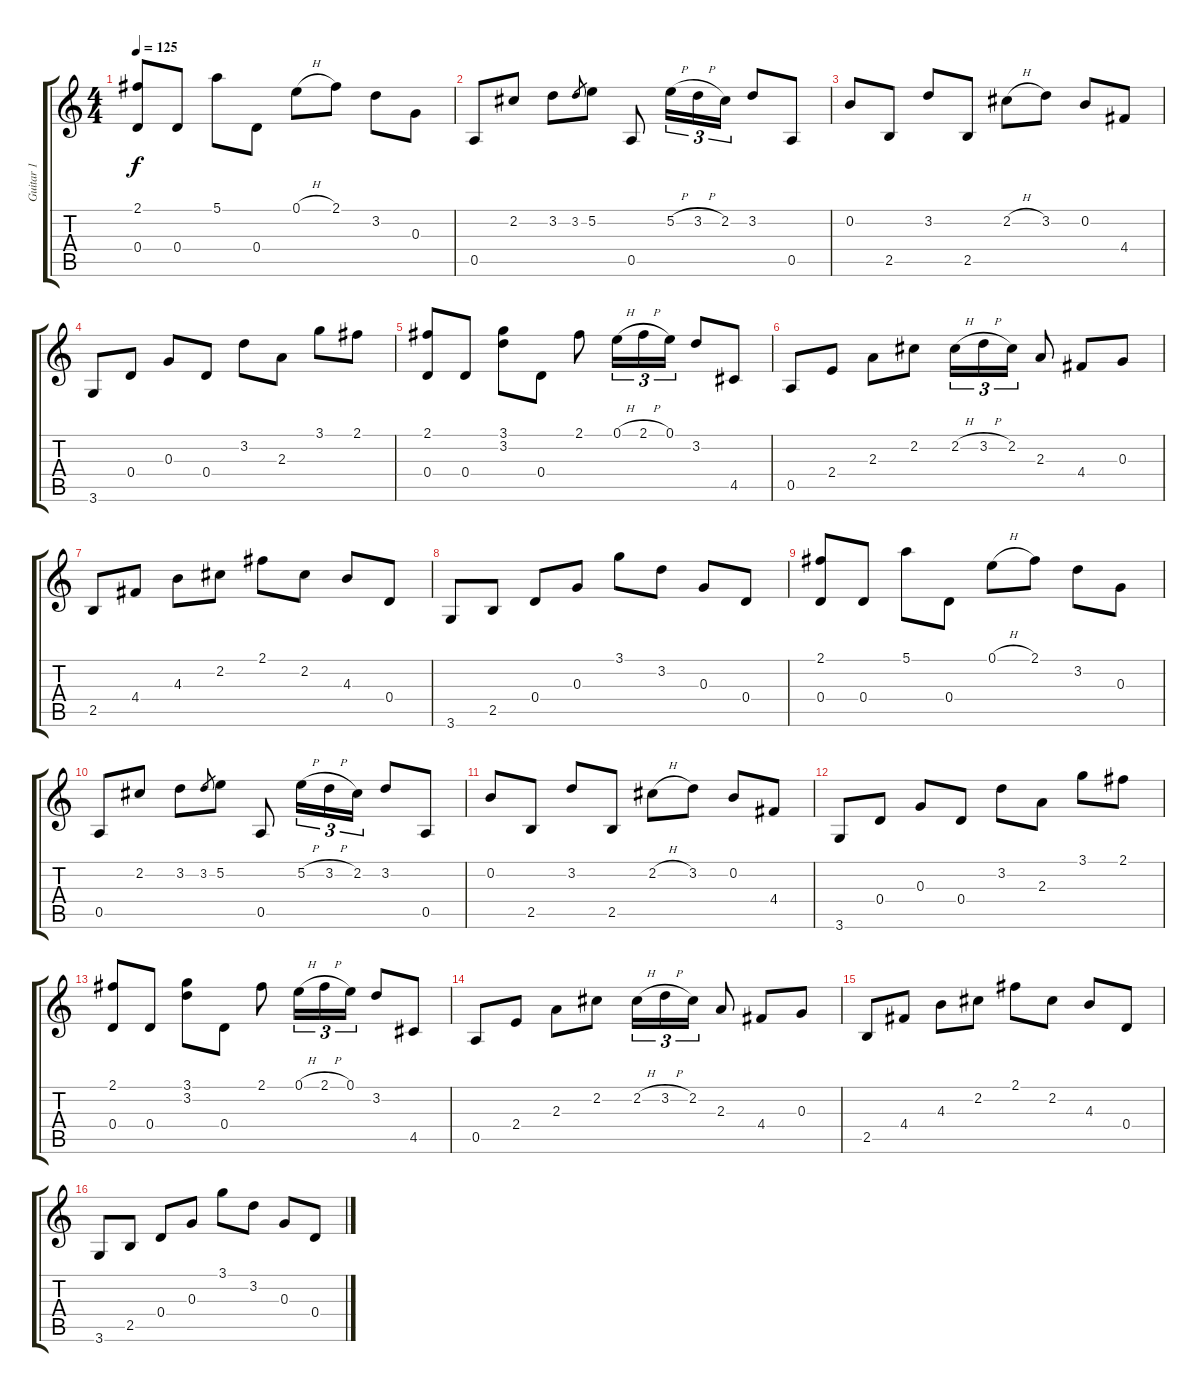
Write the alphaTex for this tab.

\track ("Guitar 1" "Guitar 1") {instrument electricguitarjazz}
\staff {score tabs}
\tuning (E4 B3 G3 D3 A2 E2) {hide}
\ts (4 4)
\tempo 125
\clef g2
\ks c
(2.1 0.4).8{dy f} 0.4.8 5.1.8 0.4.8 0.1{h}.8 2.1.8 3.2.8 0.3.8 |
0.5.8 2.2.8 3.2.8 3.2.8{gr} 5.2.8 0.5.8 5.2{h}.16{tu (3 2)} 3.2{h}.16{tu (3 2)} 2.2.16{tu (3 2)} 3.2.8 0.5.8 |
0.2.8 2.5.8 3.2.8 2.5.8 2.2{h}.8 3.2.8 0.2.8 4.4.8 |
3.6.8 0.4.8 0.3.8 0.4.8 3.2.8 2.3.8 3.1.8 2.1.8 |
(2.1 0.4).8 0.4.8 (3.1 3.2).8 0.4.8 2.1.8 0.1{h}.16{tu (3 2)} 2.1{h}.16{tu (3 2)} 0.1.16{tu (3 2)} 3.2.8 4.5.8 |
0.5.8 2.4.8 2.3.8 2.2.8 2.2{h}.16{tu (3 2)} 3.2{h}.16{tu (3 2)} 2.2.16{tu (3 2)} 2.3.8 4.4.8 0.3.8 |
2.5.8 4.4.8 4.3.8 2.2.8 2.1.8 2.2.8 4.3.8 0.4.8 |
3.6.8 2.5.8 0.4.8 0.3.8 3.1.8 3.2.8 0.3.8 0.4.8 |
(2.1 0.4).8 0.4.8 5.1.8 0.4.8 0.1{h}.8 2.1.8 3.2.8 0.3.8 |
0.5.8 2.2.8 3.2.8 3.2.8{gr} 5.2.8 0.5.8 5.2{h}.16{tu (3 2)} 3.2{h}.16{tu (3 2)} 2.2.16{tu (3 2)} 3.2.8 0.5.8 |
0.2.8 2.5.8 3.2.8 2.5.8 2.2{h}.8 3.2.8 0.2.8 4.4.8 |
3.6.8 0.4.8 0.3.8 0.4.8 3.2.8 2.3.8 3.1.8 2.1.8 |
(2.1 0.4).8 0.4.8 (3.1 3.2).8 0.4.8 2.1.8 0.1{h}.16{tu (3 2)} 2.1{h}.16{tu (3 2)} 0.1.16{tu (3 2)} 3.2.8 4.5.8 |
0.5.8 2.4.8 2.3.8 2.2.8 2.2{h}.16{tu (3 2)} 3.2{h}.16{tu (3 2)} 2.2.16{tu (3 2)} 2.3.8 4.4.8 0.3.8 |
2.5.8 4.4.8 4.3.8 2.2.8 2.1.8 2.2.8 4.3.8 0.4.8 |
3.6.8 2.5.8 0.4.8 0.3.8 3.1.8 3.2.8 0.3.8 0.4.8
